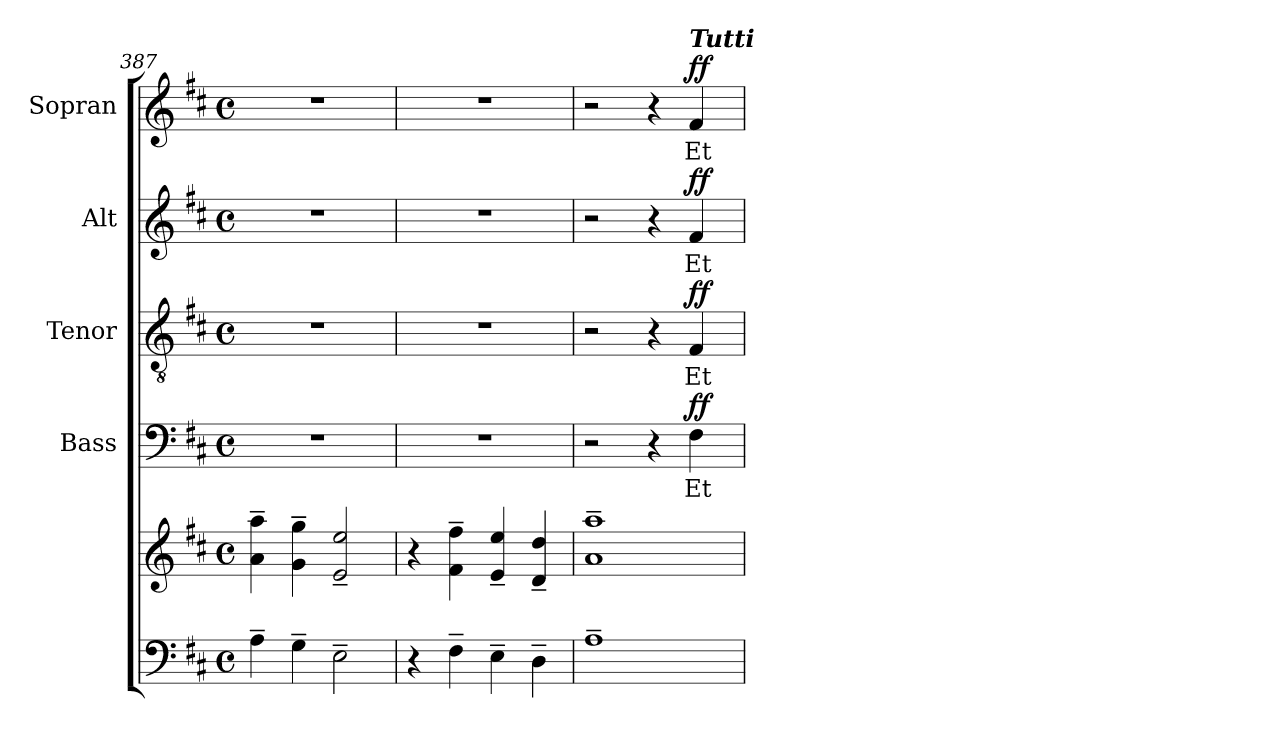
**kern	**kern	**kern	**text	**dynam	**kern	**text	**dynam	**kern	**text	**dynam	**kern	**text	**dynam
*part5	*part5	*part4	*part4	*part4	*part3	*part3	*part3	*part2	*part2	*part2	*part1	*part1	*part1
*staff6	*staff5	*staff4	*staff4	*staff4	*staff3	*staff3	*staff3	*staff2	*staff2	*staff2	*staff1	*staff1	*staff1
*	*	*I"Bass	*	*	*I"Tenor	*	*	*I"Alt	*	*	*I"Sopran	*	*
*	*	*I'B.	*	*	*I'T.	*	*	*I'A.	*	*	*I'S.	*	*
*clefF4	*clefG2	*clefF4	*	*	*clefGv2	*	*	*clefG2	*	*	*clefG2	*	*
*k[f#c#]	*k[f#c#]	*k[f#c#]	*	*	*k[f#c#]	*	*	*k[f#c#]	*	*	*k[f#c#]	*	*
*D:	*D:	*D:	*	*	*D:	*	*	*D:	*	*	*D:	*	*
*M4/4	*M4/4	*M4/4	*	*	*M4/4	*	*	*M4/4	*	*	*M4/4	*	*
*met(c)	*met(c)	*met(c)	*	*	*met(c)	*	*	*met(c)	*	*	*met(c)	*	*
=387	=387	=387	=387	=387	=387	=387	=387	=387	=387	=387	=387	=387	=387
4A~>\	4a\~> 4aa\~>	1r	.	.	1r	.	.	1r	.	.	1r	.	.
4G~>\	4g\~> 4gg\~>	.	.	.	.	.	.	.	.	.	.	.	.
2E~>\	2e/~< 2ee/~<	.	.	.	.	.	.	.	.	.	.	.	.
=388	=388	=388	=388	=388	=388	=388	=388	=388	=388	=388	=388	=388	=388
4r	4r	1r	.	.	1r	.	.	1r	.	.	1r	.	.
4F#~>\	4f#\~> 4ff#\~>	.	.	.	.	.	.	.	.	.	.	.	.
4E~>\	4e/~< 4ee/~<	.	.	.	.	.	.	.	.	.	.	.	.
4D~>\	4d/~< 4dd/~<	.	.	.	.	.	.	.	.	.	.	.	.
=389	=389	=389	=389	=389	=389	=389	=389	=389	=389	=389	=389	=389	=389
1A~>	1a~> 1aa~>	2r	.	.	2r	.	.	2r	.	.	2r	.	.
.	.	4r	.	.	4r	.	.	4r	.	.	4r	.	.
!	!	!	!	!	!	!	!	!	!	!	!LO:TX:a:Bi:t=Tutti	!	!
!	!	!	!LO:LY:b	!LO:DY:a	!	!LO:LY:b	!LO:DY:a	!	!LO:LY:b	!LO:DY:a	!	!LO:LY:b	!LO:DY:a
.	.	4F#\	Et	ff	4F#/	Et	ff	4f#/	Et	ff	4f#/	Et	ff
=	=	=	=	=	=	=	=	=	=	=	=	=	=
*-	*-	*-	*-	*-	*-	*-	*-	*-	*-	*-	*-	*-	*-
